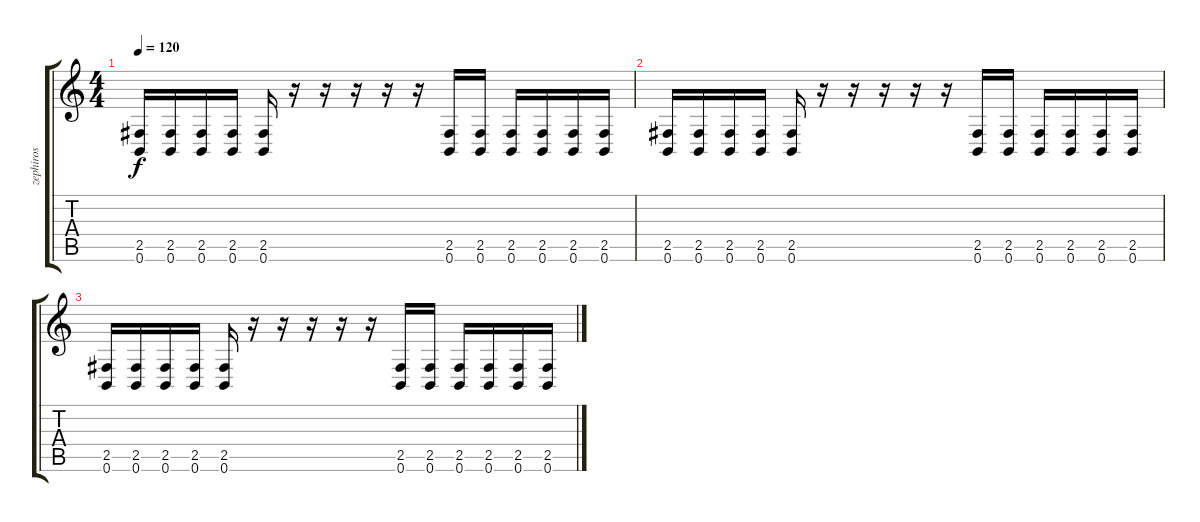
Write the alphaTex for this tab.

\track ("zephiros" "zephiros") {instrument distortionguitar}
\staff {score tabs}
\tuning (B3 Gb3 D3 A2 E2 B1) {hide}
\ts (4 4)
\tempo 120
\clef g2
\ks c
(2.5 0.6).16{dy f} (2.5 0.6).16 (2.5 0.6).16 (2.5 0.6).16 (2.5 0.6).16 r.16 r.16 r.16 r.16 r.16 (2.5 0.6).16 (2.5 0.6).16 (2.5 0.6).16 (2.5 0.6).16 (2.5 0.6).16 (2.5 0.6).16 |
(2.5 0.6).16{instrument distortionguitar} (2.5 0.6).16 (2.5 0.6).16 (2.5 0.6).16 (2.5 0.6).16 r.16 r.16 r.16 r.16 r.16 (2.5 0.6).16 (2.5 0.6).16 (2.5 0.6).16 (2.5 0.6).16 (2.5 0.6).16 (2.5 0.6).16 |
(2.5 0.6).16 (2.5 0.6).16 (2.5 0.6).16 (2.5 0.6).16 (2.5 0.6).16 r.16 r.16 r.16 r.16 r.16 (2.5 0.6).16 (2.5 0.6).16 (2.5 0.6).16 (2.5 0.6).16 (2.5 0.6).16 (2.5 0.6).16
